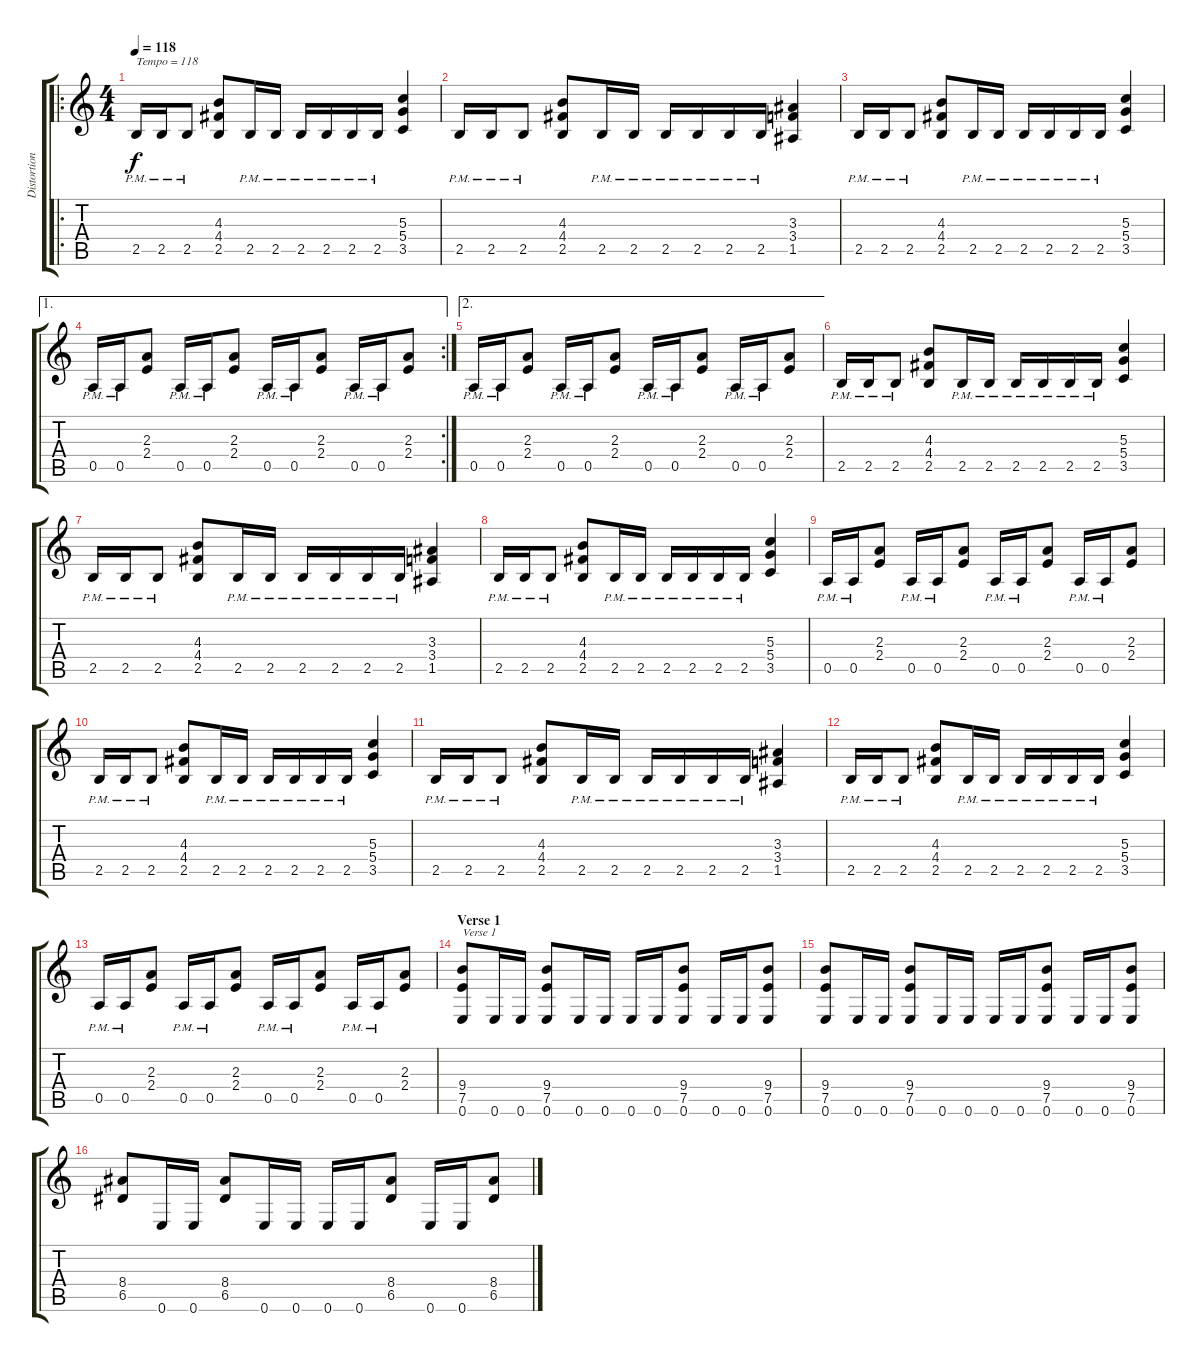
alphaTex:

\track ("Distortion Guitar 2" "Distortion") {instrument distortionguitar}
\staff {score tabs}
\tuning (E4 B3 G3 D3 A2 E2) {hide}
\ro
\ts (4 4)
\tempo 118
\clef g2
\ks c
2.5{pm}.16{txt "Tempo = 118" dy f instrument distortionguitar} 2.5{pm}.16 2.5{pm}.8 (4.3 4.4 2.5).8 2.5{pm}.16 2.5{pm}.16 2.5{pm}.16 2.5{pm}.16 2.5{pm}.16 2.5{pm}.16 (5.3 5.4 3.5).4 |
2.5{pm}.16 2.5{pm}.16 2.5{pm}.8 (4.3 4.4 2.5).8 2.5{pm}.16 2.5{pm}.16 2.5{pm}.16 2.5{pm}.16 2.5{pm}.16 2.5{pm}.16 (3.3 3.4 1.5).4 |
2.5{pm}.16 2.5{pm}.16 2.5{pm}.8 (4.3 4.4 2.5).8 2.5{pm}.16 2.5{pm}.16 2.5{pm}.16 2.5{pm}.16 2.5{pm}.16 2.5{pm}.16 (5.3 5.4 3.5).4 |
\ae 1
\rc 2
0.5{pm}.16 0.5{pm}.16 (2.3 2.4).8 0.5{pm}.16 0.5{pm}.16 (2.3 2.4).8 0.5{pm}.16 0.5{pm}.16 (2.3 2.4).8 0.5{pm}.16 0.5{pm}.16 (2.3 2.4).8 |
\ae 2
0.5{pm}.16 0.5{pm}.16 (2.3 2.4).8 0.5{pm}.16 0.5{pm}.16 (2.3 2.4).8 0.5{pm}.16 0.5{pm}.16 (2.3 2.4).8 0.5{pm}.16 0.5{pm}.16 (2.3 2.4).8 |
2.5{pm}.16 2.5{pm}.16 2.5{pm}.8 (4.3 4.4 2.5).8 2.5{pm}.16 2.5{pm}.16 2.5{pm}.16 2.5{pm}.16 2.5{pm}.16 2.5{pm}.16 (5.3 5.4 3.5).4 |
2.5{pm}.16 2.5{pm}.16 2.5{pm}.8 (4.3 4.4 2.5).8 2.5{pm}.16 2.5{pm}.16 2.5{pm}.16 2.5{pm}.16 2.5{pm}.16 2.5{pm}.16 (3.3 3.4 1.5).4 |
2.5{pm}.16 2.5{pm}.16 2.5{pm}.8 (4.3 4.4 2.5).8 2.5{pm}.16 2.5{pm}.16 2.5{pm}.16 2.5{pm}.16 2.5{pm}.16 2.5{pm}.16 (5.3 5.4 3.5).4 |
0.5{pm}.16 0.5{pm}.16 (2.3 2.4).8 0.5{pm}.16 0.5{pm}.16 (2.3 2.4).8 0.5{pm}.16 0.5{pm}.16 (2.3 2.4).8 0.5{pm}.16 0.5{pm}.16 (2.3 2.4).8 |
2.5{pm}.16 2.5{pm}.16 2.5{pm}.8 (4.3 4.4 2.5).8 2.5{pm}.16 2.5{pm}.16 2.5{pm}.16 2.5{pm}.16 2.5{pm}.16 2.5{pm}.16 (5.3 5.4 3.5).4 |
2.5{pm}.16 2.5{pm}.16 2.5{pm}.8 (4.3 4.4 2.5).8 2.5{pm}.16 2.5{pm}.16 2.5{pm}.16 2.5{pm}.16 2.5{pm}.16 2.5{pm}.16 (3.3 3.4 1.5).4 |
2.5{pm}.16 2.5{pm}.16 2.5{pm}.8 (4.3 4.4 2.5).8 2.5{pm}.16 2.5{pm}.16 2.5{pm}.16 2.5{pm}.16 2.5{pm}.16 2.5{pm}.16 (5.3 5.4 3.5).4 |
0.5{pm}.16 0.5{pm}.16 (2.3 2.4).8 0.5{pm}.16 0.5{pm}.16 (2.3 2.4).8 0.5{pm}.16 0.5{pm}.16 (2.3 2.4).8 0.5{pm}.16 0.5{pm}.16 (2.3 2.4).8 |
\section ("" "Verse 1")
(9.4 7.5 0.6).8{txt "Verse 1"} 0.6.16 0.6.16 (9.4 7.5 0.6).8 0.6.16 0.6.16 0.6.16 0.6.16 (9.4 7.5 0.6).8 0.6.16 0.6.16 (9.4 7.5 0.6).8 |
(9.4 7.5 0.6).8 0.6.16 0.6.16 (9.4 7.5 0.6).8 0.6.16 0.6.16 0.6.16 0.6.16 (9.4 7.5 0.6).8 0.6.16 0.6.16 (9.4 7.5 0.6).8 |
(8.4 6.5).8 0.6.16 0.6.16 (8.4 6.5).8 0.6.16 0.6.16 0.6.16 0.6.16 (8.4 6.5).8 0.6.16 0.6.16 (8.4 6.5).8
